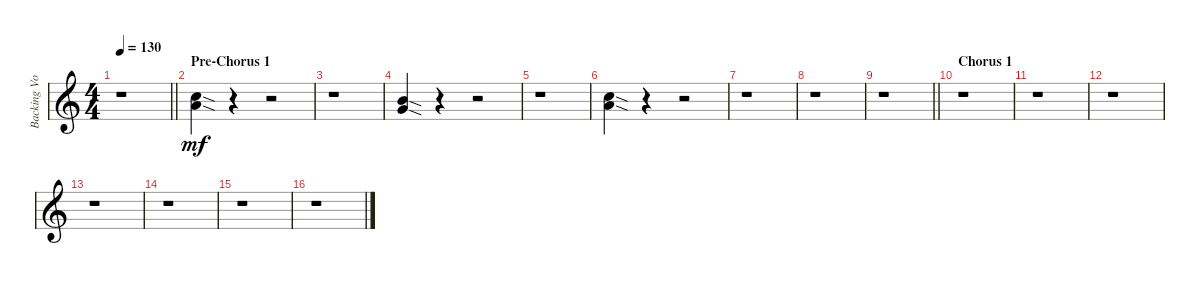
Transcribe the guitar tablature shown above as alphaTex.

\track ("Backing Vocals" "Backing Vo") {instrument synthvoice}
\staff {score}
\tuning (E4 B3 G3 D3 A2 E2) {hide}
\ts (4 4)
\tempo 130
\clef g2
\barLineRight lightlight
\ks aminor
r.1{dy mf} |
\section ("" "Pre-Chorus 1")
(8.1{sod} 10.2{sod}).4 r.4 r.2 |
r.1 |
(7.1{sod} 8.2{sod}).4 r.4 r.2 |
r.1 |
(8.1{sod} 10.2{sod}).4 r.4 r.2 |
r.1 |
r.1 |
\barLineRight lightlight
r.1 |
\section ("" "Chorus 1")
r.1 |
r.1 |
r.1 |
r.1 |
r.1 |
r.1 |
r.1
